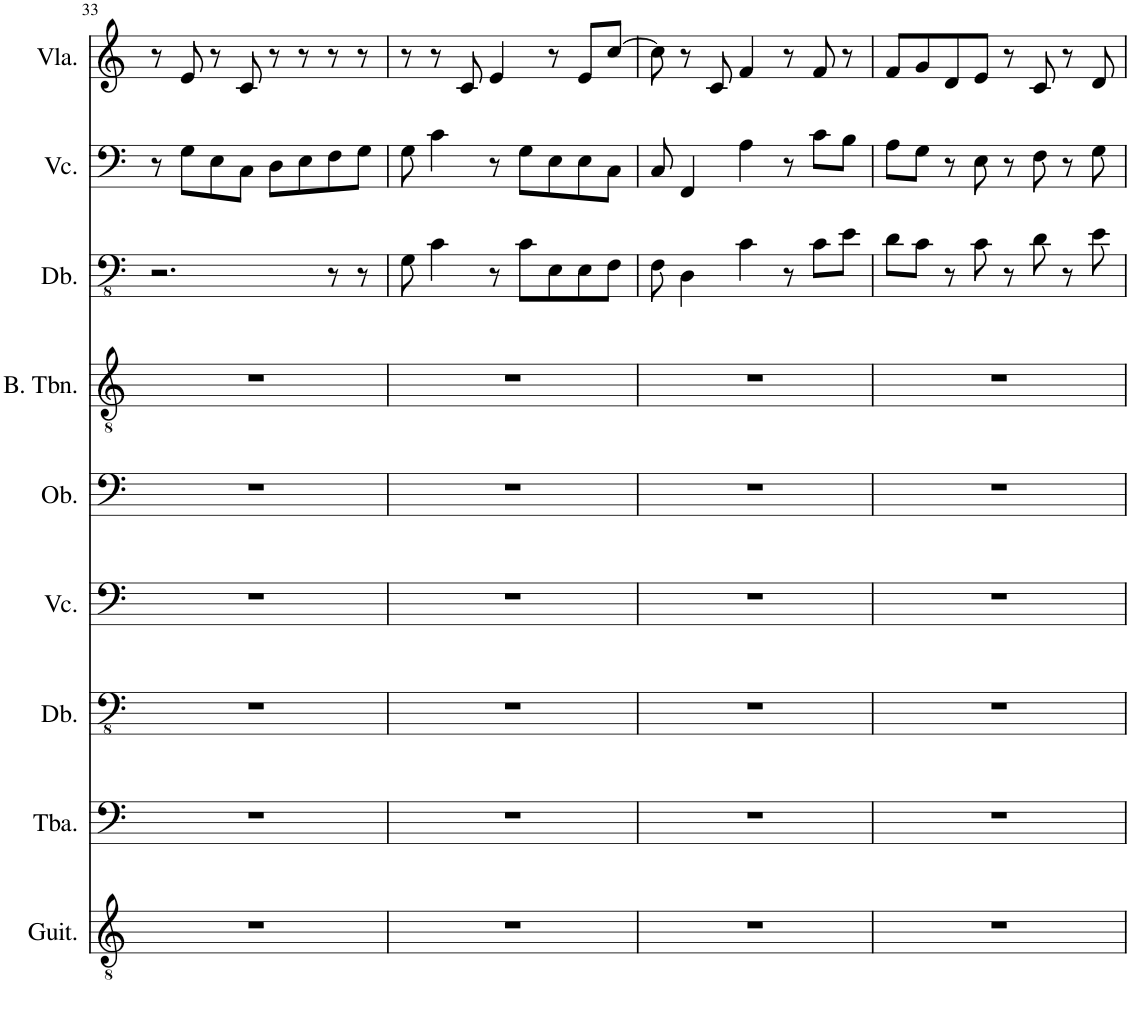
**kern	**kern	**kern	**kern	**kern	**kern	**kern	**kern	**kern
*part9	*part8	*part7	*part6	*part5	*part4	*part3	*part2	*part1
*staff9	*staff8	*staff7	*staff6	*staff5	*staff4	*staff3	*staff2	*staff1
*I"Classical Guitar	*I"Tuba	*I"Double Bass	*I"Violoncello	*I"Oboe	*I"Bass Trombone	*I"Double Bass	*I"Violoncello	*I"Viola
*I'Guit.	*I'Tba.	*I'Db.	*I'Vc.	*I'Ob.	*I'B. Tbn.	*I'Db.	*I'Vc.	*I'Vla.
!!LO:PB:g=z
*clefGv2	*clefF4	*clefFv4	*clefF4	*clefF4	*clefGv2	*clefFv4	*clefF4	*clefG2
*	*	*Trd7c12	*	*Trd-14c-24	*	*Trd7c12	*	*
*k[]	*k[]	*k[]	*k[]	*k[]	*k[]	*k[]	*k[]	*k[]
*M4/4	*M4/4	*M4/4	*M4/4	*M4/4	*M4/4	*M4/4	*M4/4	*M4/4
=33	=33	=33	=33	=33	=33	=33	=33	=33
1r	1r	1r	1r	1r	1r	2.r	8r	8r
.	.	.	.	.	.	.	8G\L	8e/
.	.	.	.	.	.	.	8E\	8r
.	.	.	.	.	.	.	8C\J	8c/
.	.	.	.	.	.	.	8D\L	8r
.	.	.	.	.	.	.	8E\	8r
.	.	.	.	.	.	8r	8F\	8r
.	.	.	.	.	.	8r	8G\J	8r
=34	=34	=34	=34	=34	=34	=34	=34	=34
1r	1r	1r	1r	1r	1r	8GG\	8G\	8r
.	.	.	.	.	.	4C\	4c\	8r
.	.	.	.	.	.	.	.	8c/
.	.	.	.	.	.	8r	8r	4e/
.	.	.	.	.	.	8C\L	8G\L	.
.	.	.	.	.	.	8EE\	8E\	8r
.	.	.	.	.	.	8EE\	8E\	8e/L
.	.	.	.	.	.	8FF\J	8C\J	[8cc/J
=35	=35	=35	=35	=35	=35	=35	=35	=35
1r	1r	1r	1r	1r	1r	8FF\	8C/	8cc\]
.	.	.	.	.	.	4DD\	4FF/	8r
.	.	.	.	.	.	.	.	8c/
.	.	.	.	.	.	4C\	4A\	4f/
.	.	.	.	.	.	8r	8r	8r
.	.	.	.	.	.	8C\L	8c\L	8f/
.	.	.	.	.	.	8E\J	8B\J	8r
=36	=36	=36	=36	=36	=36	=36	=36	=36
1r	1r	1r	1r	1r	1r	8D\L	8A\L	8f/L
.	.	.	.	.	.	8C\J	8G\J	8g/
.	.	.	.	.	.	8r	8r	8d/
.	.	.	.	.	.	8C\	8E\	8e/J
.	.	.	.	.	.	8r	8r	8r
.	.	.	.	.	.	8D\	8F\	8c/
.	.	.	.	.	.	8r	8r	8r
.	.	.	.	.	.	8E\	8G\	8d/
=	=	=	=	=	=	=	=	=
*-	*-	*-	*-	*-	*-	*-	*-	*-
